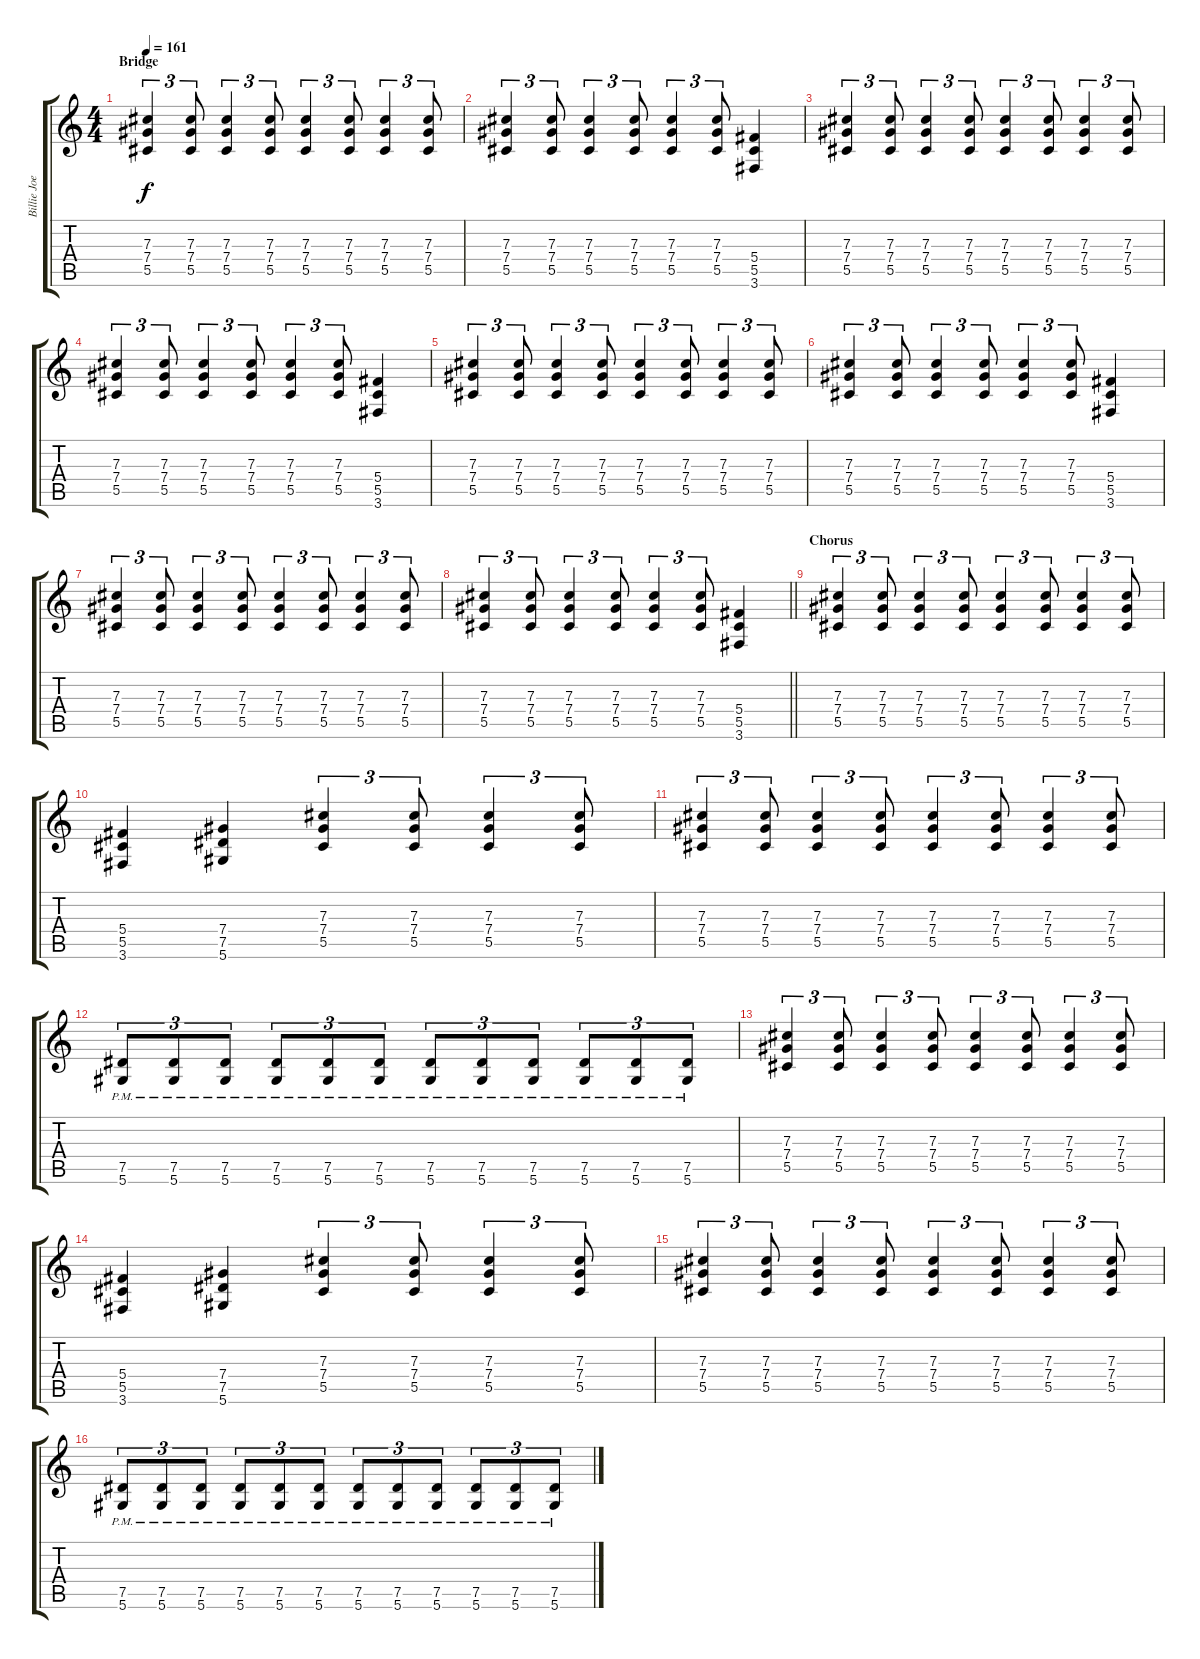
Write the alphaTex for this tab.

\track ("Billie Joe Armstrong - Guitar" "Billie Joe") {instrument distortionguitar}
\staff {score tabs}
\tuning (Eb4 Bb3 Gb3 Db3 Ab2 Eb2) {hide}
\ts (4 4)
\section ("" "Bridge")
\tempo 161
\clef g2
\ks c
(7.3 7.4 5.5).4{tu (3 2) dy f} (7.3 7.4 5.5).8{tu (3 2)} (7.3 7.4 5.5).4{tu (3 2)} (7.3 7.4 5.5).8{tu (3 2)} (7.3 7.4 5.5).4{tu (3 2)} (7.3 7.4 5.5).8{tu (3 2)} (7.3 7.4 5.5).4{tu (3 2)} (7.3 7.4 5.5).8{tu (3 2)} |
(7.3 7.4 5.5).4{tu (3 2)} (7.3 7.4 5.5).8{tu (3 2)} (7.3 7.4 5.5).4{tu (3 2)} (7.3 7.4 5.5).8{tu (3 2)} (7.3 7.4 5.5).4{tu (3 2)} (7.3 7.4 5.5).8{tu (3 2)} (5.4 5.5 3.6).4 |
(7.3 7.4 5.5).4{tu (3 2)} (7.3 7.4 5.5).8{tu (3 2)} (7.3 7.4 5.5).4{tu (3 2)} (7.3 7.4 5.5).8{tu (3 2)} (7.3 7.4 5.5).4{tu (3 2)} (7.3 7.4 5.5).8{tu (3 2)} (7.3 7.4 5.5).4{tu (3 2)} (7.3 7.4 5.5).8{tu (3 2)} |
(7.3 7.4 5.5).4{tu (3 2)} (7.3 7.4 5.5).8{tu (3 2)} (7.3 7.4 5.5).4{tu (3 2)} (7.3 7.4 5.5).8{tu (3 2)} (7.3 7.4 5.5).4{tu (3 2)} (7.3 7.4 5.5).8{tu (3 2)} (5.4 5.5 3.6).4 |
(7.3 7.4 5.5).4{tu (3 2)} (7.3 7.4 5.5).8{tu (3 2)} (7.3 7.4 5.5).4{tu (3 2)} (7.3 7.4 5.5).8{tu (3 2)} (7.3 7.4 5.5).4{tu (3 2)} (7.3 7.4 5.5).8{tu (3 2)} (7.3 7.4 5.5).4{tu (3 2)} (7.3 7.4 5.5).8{tu (3 2)} |
(7.3 7.4 5.5).4{tu (3 2)} (7.3 7.4 5.5).8{tu (3 2)} (7.3 7.4 5.5).4{tu (3 2)} (7.3 7.4 5.5).8{tu (3 2)} (7.3 7.4 5.5).4{tu (3 2)} (7.3 7.4 5.5).8{tu (3 2)} (5.4 5.5 3.6).4 |
(7.3 7.4 5.5).4{tu (3 2)} (7.3 7.4 5.5).8{tu (3 2)} (7.3 7.4 5.5).4{tu (3 2)} (7.3 7.4 5.5).8{tu (3 2)} (7.3 7.4 5.5).4{tu (3 2)} (7.3 7.4 5.5).8{tu (3 2)} (7.3 7.4 5.5).4{tu (3 2)} (7.3 7.4 5.5).8{tu (3 2)} |
\barLineRight lightlight
(7.3 7.4 5.5).4{tu (3 2)} (7.3 7.4 5.5).8{tu (3 2)} (7.3 7.4 5.5).4{tu (3 2)} (7.3 7.4 5.5).8{tu (3 2)} (7.3 7.4 5.5).4{tu (3 2)} (7.3 7.4 5.5).8{tu (3 2)} (5.4 5.5 3.6).4 |
\section ("" "Chorus")
(7.3 7.4 5.5).4{tu (3 2)} (7.3 7.4 5.5).8{tu (3 2)} (7.3 7.4 5.5).4{tu (3 2)} (7.3 7.4 5.5).8{tu (3 2)} (7.3 7.4 5.5).4{tu (3 2)} (7.3 7.4 5.5).8{tu (3 2)} (7.3 7.4 5.5).4{tu (3 2)} (7.3 7.4 5.5).8{tu (3 2)} |
(5.4 5.5 3.6).4 (7.4 7.5 5.6).4 (7.3 7.4 5.5).4{tu (3 2)} (7.3 7.4 5.5).8{tu (3 2)} (7.3 7.4 5.5).4{tu (3 2)} (7.3 7.4 5.5).8{tu (3 2)} |
(7.3 7.4 5.5).4{tu (3 2)} (7.3 7.4 5.5).8{tu (3 2)} (7.3 7.4 5.5).4{tu (3 2)} (7.3 7.4 5.5).8{tu (3 2)} (7.3 7.4 5.5).4{tu (3 2)} (7.3 7.4 5.5).8{tu (3 2)} (7.3 7.4 5.5).4{tu (3 2)} (7.3 7.4 5.5).8{tu (3 2)} |
(7.5{pm} 5.6{pm}).8{tu (3 2)} (7.5{pm} 5.6{pm}).8{tu (3 2)} (7.5{pm} 5.6{pm}).8{tu (3 2)} (7.5{pm} 5.6{pm}).8{tu (3 2)} (7.5{pm} 5.6{pm}).8{tu (3 2)} (7.5{pm} 5.6{pm}).8{tu (3 2)} (7.5{pm} 5.6{pm}).8{tu (3 2)} (7.5{pm} 5.6{pm}).8{tu (3 2)} (7.5{pm} 5.6{pm}).8{tu (3 2)} (7.5{pm} 5.6{pm}).8{tu (3 2)} (7.5{pm} 5.6{pm}).8{tu (3 2)} (7.5{pm} 5.6{pm}).8{tu (3 2)} |
(7.3 7.4 5.5).4{tu (3 2)} (7.3 7.4 5.5).8{tu (3 2)} (7.3 7.4 5.5).4{tu (3 2)} (7.3 7.4 5.5).8{tu (3 2)} (7.3 7.4 5.5).4{tu (3 2)} (7.3 7.4 5.5).8{tu (3 2)} (7.3 7.4 5.5).4{tu (3 2)} (7.3 7.4 5.5).8{tu (3 2)} |
(5.4 5.5 3.6).4 (7.4 7.5 5.6).4 (7.3 7.4 5.5).4{tu (3 2)} (7.3 7.4 5.5).8{tu (3 2)} (7.3 7.4 5.5).4{tu (3 2)} (7.3 7.4 5.5).8{tu (3 2)} |
(7.3 7.4 5.5).4{tu (3 2)} (7.3 7.4 5.5).8{tu (3 2)} (7.3 7.4 5.5).4{tu (3 2)} (7.3 7.4 5.5).8{tu (3 2)} (7.3 7.4 5.5).4{tu (3 2)} (7.3 7.4 5.5).8{tu (3 2)} (7.3 7.4 5.5).4{tu (3 2)} (7.3 7.4 5.5).8{tu (3 2)} |
(7.5{pm} 5.6{pm}).8{tu (3 2)} (7.5{pm} 5.6{pm}).8{tu (3 2)} (7.5{pm} 5.6{pm}).8{tu (3 2)} (7.5{pm} 5.6{pm}).8{tu (3 2)} (7.5{pm} 5.6{pm}).8{tu (3 2)} (7.5{pm} 5.6{pm}).8{tu (3 2)} (7.5{pm} 5.6{pm}).8{tu (3 2)} (7.5{pm} 5.6{pm}).8{tu (3 2)} (7.5{pm} 5.6{pm}).8{tu (3 2)} (7.5{pm} 5.6{pm}).8{tu (3 2)} (7.5{pm} 5.6{pm}).8{tu (3 2)} (7.5{pm} 5.6{pm}).8{tu (3 2)}
